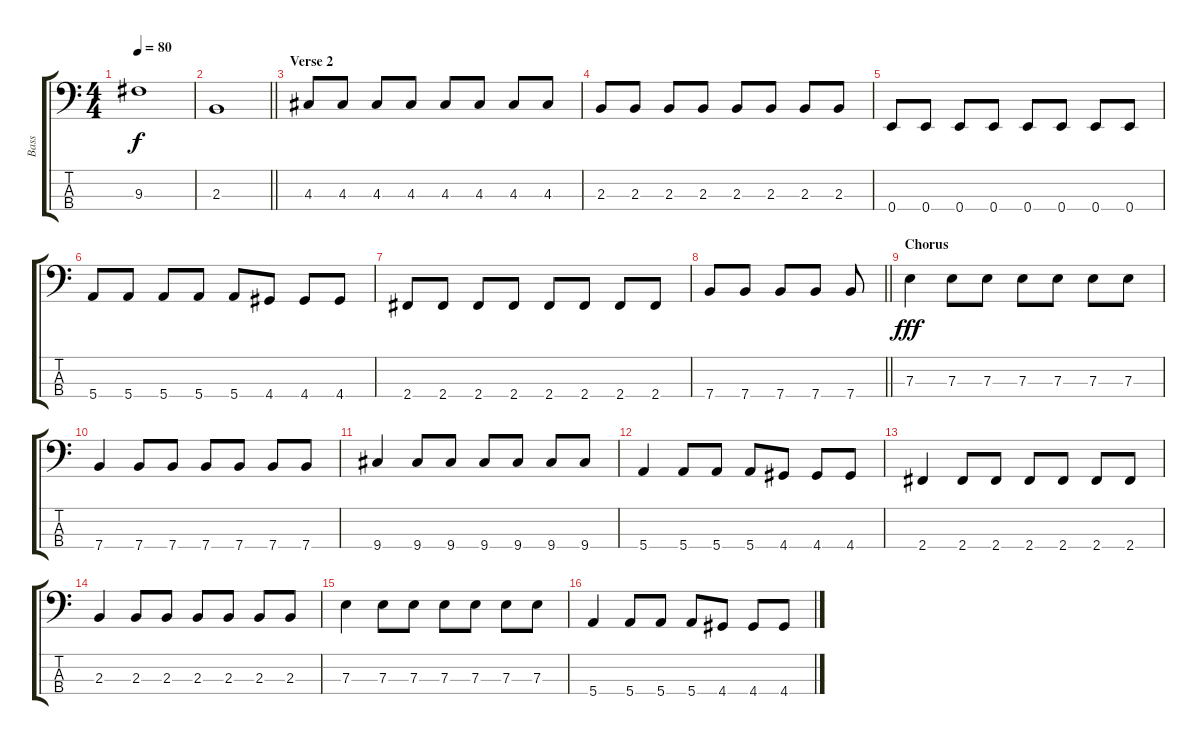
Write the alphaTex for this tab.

\track ("Bass" "Bass") {instrument electricbassfinger}
\staff {score tabs}
\tuning (G2 D2 A1 E1) {hide}
\ts (4 4)
\tempo 80
\clef f4
\ks c
9.3.1{dy f} |
\barLineRight lightlight
2.3.1 |
\section ("" "Verse 2")
4.3.8 4.3.8 4.3.8 4.3.8 4.3.8 4.3.8 4.3.8 4.3.8 |
2.3.8 2.3.8 2.3.8 2.3.8 2.3.8 2.3.8 2.3.8 2.3.8 |
0.4.8 0.4.8 0.4.8 0.4.8 0.4.8 0.4.8 0.4.8 0.4.8 |
5.4.8 5.4.8 5.4.8 5.4.8 5.4.8 4.4.8 4.4.8 4.4.8 |
2.4.8 2.4.8 2.4.8 2.4.8 2.4.8 2.4.8 2.4.8 2.4.8 |
\barLineRight lightlight
7.4.8 7.4.8 7.4.8 7.4.8 7.4.8 |
\section ("" "Chorus")
7.3.4{dy fff} 7.3.8 7.3.8 7.3.8 7.3.8 7.3.8 7.3.8 |
7.4.4 7.4.8 7.4.8 7.4.8 7.4.8 7.4.8 7.4.8 |
9.4.4 9.4.8 9.4.8 9.4.8 9.4.8 9.4.8 9.4.8 |
5.4.4 5.4.8 5.4.8 5.4.8 4.4.8 4.4.8 4.4.8 |
2.4.4 2.4.8 2.4.8 2.4.8 2.4.8 2.4.8 2.4.8 |
2.3.4 2.3.8 2.3.8 2.3.8 2.3.8 2.3.8 2.3.8 |
7.3.4 7.3.8 7.3.8 7.3.8 7.3.8 7.3.8 7.3.8 |
5.4.4 5.4.8 5.4.8 5.4.8 4.4.8 4.4.8 4.4.8
